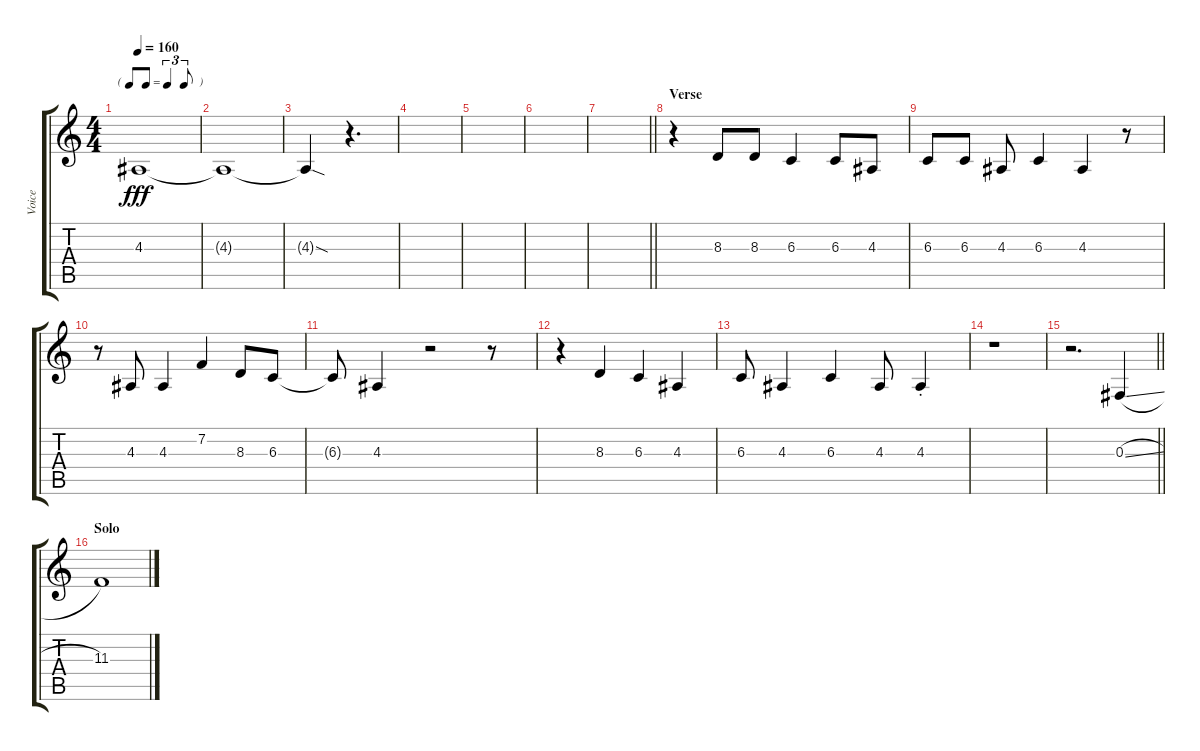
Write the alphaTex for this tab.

\track ("Voice" "Voice") {instrument lead6voice}
\staff {score tabs}
\tuning (Eb4 Bb3 Gb3 Db3 Ab2 Eb2) {hide}
\ts (4 4)
\tf triplet8th
\tempo 160
\clef g2
\ks c
4.3{t}.1{dy fff} |
4.3{t}.1 |
4.3{sod t}.4 r.4{d} |
|
|
|
\barLineRight lightlight
|
\section ("" "Verse")
r.4 8.3.8 8.3.8 6.3.4 6.3.8 4.3.8 |
6.3.8 6.3.8 4.3.8 6.3.4 4.3.4 r.8 |
r.8 4.3.8 4.3.4 7.2.4 8.3.8 6.3.8 |
6.3{t}.8 4.3.4 r.2 r.8 |
r.4 8.3.4 6.3.4 4.3.4 |
6.3.8 4.3.4 6.3.4 4.3.8 4.3{st}.4 |
r.1 |
\barLineRight lightlight
r.2{d} 0.3{sl}.4 |
\section ("" "Solo")
11.3.1
